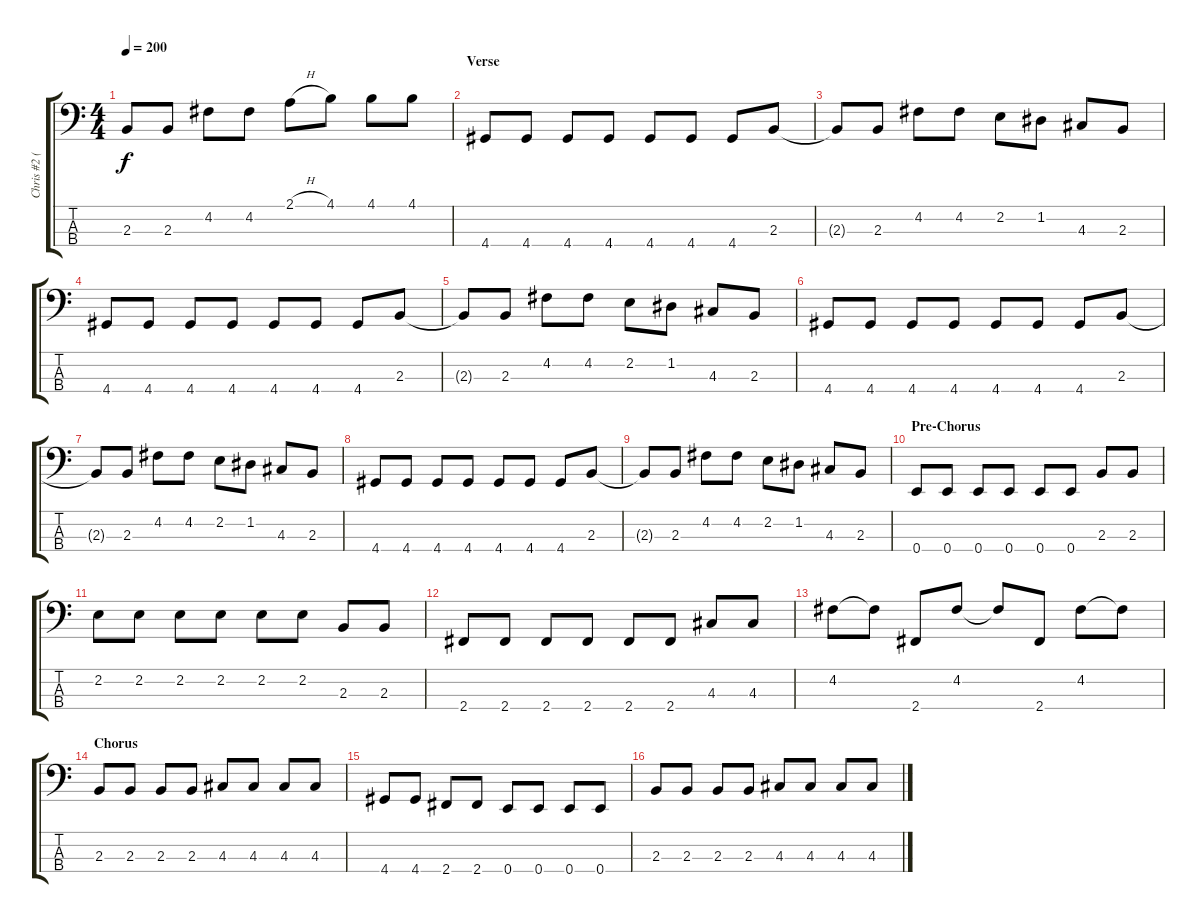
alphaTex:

\track ("Chris #2 (Bass)" "Chris #2 (") {instrument electricbasspick}
\staff {score tabs}
\tuning (G2 D2 A1 E1) {hide}
\ts (4 4)
\tempo 200
\clef f4
\ks c
2.3.8{dy f} 2.3.8 4.2.8 4.2.8 2.1{h}.8 4.1.8 4.1.8 4.1.8 |
\section ("" "Verse")
4.4.8 4.4.8 4.4.8 4.4.8 4.4.8 4.4.8 4.4.8 2.3.8 |
2.3{t}.8 2.3.8 4.2.8 4.2.8 2.2.8 1.2.8 4.3.8 2.3.8 |
4.4.8 4.4.8 4.4.8 4.4.8 4.4.8 4.4.8 4.4.8 2.3.8 |
2.3{t}.8 2.3.8 4.2.8 4.2.8 2.2.8 1.2.8 4.3.8 2.3.8 |
4.4.8 4.4.8 4.4.8 4.4.8 4.4.8 4.4.8 4.4.8 2.3.8 |
2.3{t}.8 2.3.8 4.2.8 4.2.8 2.2.8 1.2.8 4.3.8 2.3.8 |
4.4.8 4.4.8 4.4.8 4.4.8 4.4.8 4.4.8 4.4.8 2.3.8 |
2.3{t}.8 2.3.8 4.2.8 4.2.8 2.2.8 1.2.8 4.3.8 2.3.8 |
\section ("" "Pre-Chorus")
0.4.8 0.4.8 0.4.8 0.4.8 0.4.8 0.4.8 2.3.8 2.3.8 |
2.2.8 2.2.8 2.2.8 2.2.8 2.2.8 2.2.8 2.3.8 2.3.8 |
2.4.8 2.4.8 2.4.8 2.4.8 2.4.8 2.4.8 4.3.8 4.3.8 |
4.2.8 4.2{t}.8 2.4.8 4.2.8 4.2{t}.8 2.4.8 4.2.8 4.2{t}.8 |
\section ("" "Chorus")
2.3.8 2.3.8 2.3.8 2.3.8 4.3.8 4.3.8 4.3.8 4.3.8 |
4.4.8 4.4.8 2.4.8 2.4.8 0.4.8 0.4.8 0.4.8 0.4.8 |
2.3.8 2.3.8 2.3.8 2.3.8 4.3.8 4.3.8 4.3.8 4.3.8
